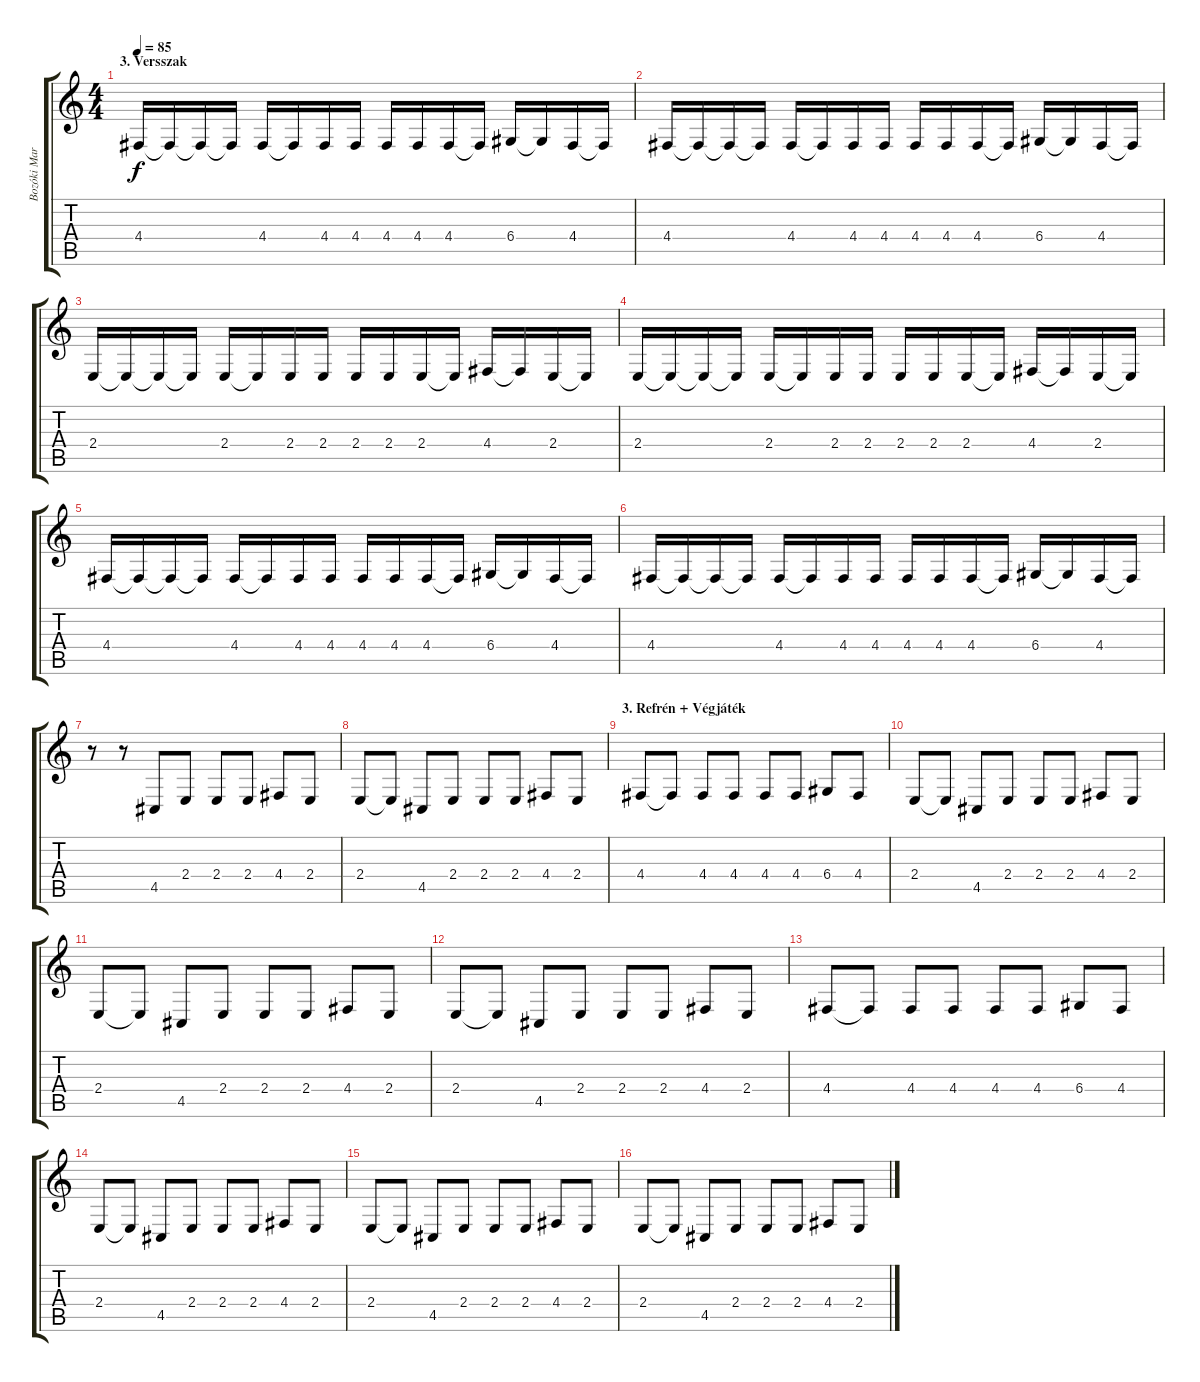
\track ("Bozóki Marci - Ének" "Bozóki Mar") {instrument cello}
\staff {score tabs}
\tuning (E4 B3 G3 D3 A2 E2) {hide}
\ts (4 4)
\section ("" "3. Versszak")
\tempo 85
\clef g2
\ks c
4.4.16{dy f} 4.4{t}.16 4.4{t}.16 4.4{t}.16 4.4.16 4.4{t}.16 4.4.16 4.4.16 4.4.16 4.4.16 4.4.16 4.4{t}.16 6.4.16 6.4{t}.16 4.4.16 4.4{t}.16 |
4.4.16 4.4{t}.16 4.4{t}.16 4.4{t}.16 4.4.16 4.4{t}.16 4.4.16 4.4.16 4.4.16 4.4.16 4.4.16 4.4{t}.16 6.4.16 6.4{t}.16 4.4.16 4.4{t}.16 |
2.4.16 2.4{t}.16 2.4{t}.16 2.4{t}.16 2.4.16 2.4{t}.16 2.4.16 2.4.16 2.4.16 2.4.16 2.4.16 2.4{t}.16 4.4.16 4.4{t}.16 2.4.16 2.4{t}.16 |
2.4.16 2.4{t}.16 2.4{t}.16 2.4{t}.16 2.4.16 2.4{t}.16 2.4.16 2.4.16 2.4.16 2.4.16 2.4.16 2.4{t}.16 4.4.16 4.4{t}.16 2.4.16 2.4{t}.16 |
4.4.16 4.4{t}.16 4.4{t}.16 4.4{t}.16 4.4.16 4.4{t}.16 4.4.16 4.4.16 4.4.16 4.4.16 4.4.16 4.4{t}.16 6.4.16 6.4{t}.16 4.4.16 4.4{t}.16 |
4.4.16 4.4{t}.16 4.4{t}.16 4.4{t}.16 4.4.16 4.4{t}.16 4.4.16 4.4.16 4.4.16 4.4.16 4.4.16 4.4{t}.16 6.4.16 6.4{t}.16 4.4.16 4.4{t}.16 |
r.8 r.8 4.5.8 2.4.8 2.4.8 2.4.8 4.4.8 2.4.8 |
2.4.8 2.4{t}.8 4.5.8 2.4.8 2.4.8 2.4.8 4.4.8 2.4.8 |
\section ("" "3. Refrén + Végjáték")
4.4.8 4.4{t}.8 4.4.8 4.4.8 4.4.8 4.4.8 6.4.8 4.4.8 |
2.4.8 2.4{t}.8 4.5.8 2.4.8 2.4.8 2.4.8 4.4.8 2.4.8 |
2.4.8 2.4{t}.8 4.5.8 2.4.8 2.4.8 2.4.8 4.4.8 2.4.8 |
2.4.8 2.4{t}.8 4.5.8 2.4.8 2.4.8 2.4.8 4.4.8 2.4.8 |
4.4.8 4.4{t}.8 4.4.8 4.4.8 4.4.8 4.4.8 6.4.8 4.4.8 |
2.4.8 2.4{t}.8 4.5.8 2.4.8 2.4.8 2.4.8 4.4.8 2.4.8 |
2.4.8 2.4{t}.8 4.5.8 2.4.8 2.4.8 2.4.8 4.4.8 2.4.8 |
2.4.8 2.4{t}.8 4.5.8 2.4.8 2.4.8 2.4.8 4.4.8 2.4.8
